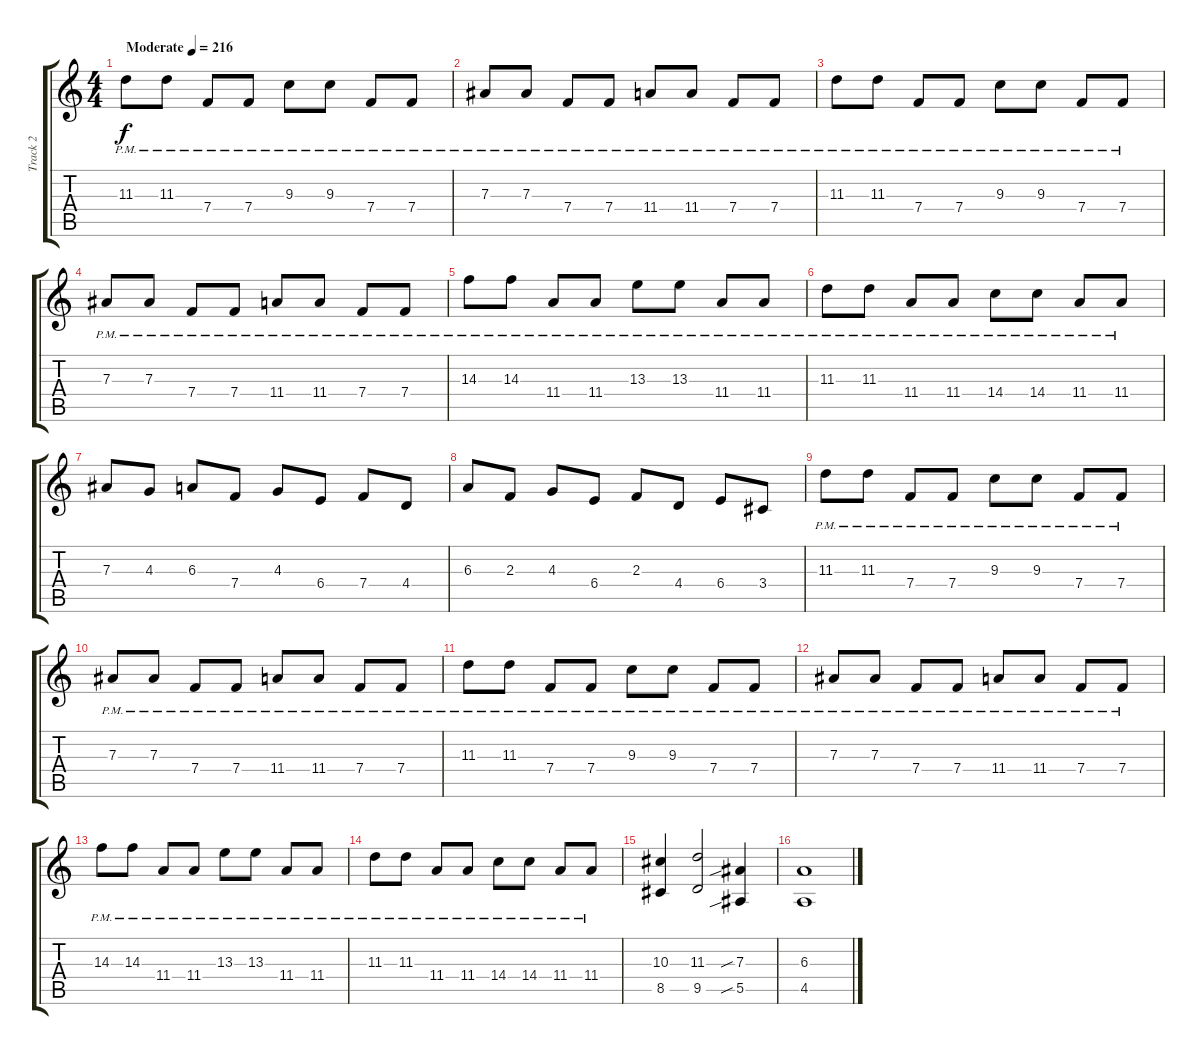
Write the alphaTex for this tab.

\track ("Track 2" "Track 2") {instrument overdrivenguitar}
\staff {score tabs}
\tuning (C4 G3 Eb3 Bb2 F2 C2) {hide}
\ts (4 4)
\tempo (216 "Moderate")
\clef g2
\ks c
11.3{pm}.8{dy f instrument overdrivenguitar} 11.3{pm}.8 7.4{pm}.8 7.4{pm}.8 9.3{pm}.8 9.3{pm}.8 7.4{pm}.8 7.4{pm}.8 |
7.3{pm}.8 7.3{pm}.8 7.4{pm}.8 7.4{pm}.8 11.4{pm}.8 11.4{pm}.8 7.4{pm}.8 7.4{pm}.8 |
11.3{pm}.8 11.3{pm}.8 7.4{pm}.8 7.4{pm}.8 9.3{pm}.8 9.3{pm}.8 7.4{pm}.8 7.4{pm}.8 |
7.3{pm}.8 7.3{pm}.8 7.4{pm}.8 7.4{pm}.8 11.4{pm}.8 11.4{pm}.8 7.4{pm}.8 7.4{pm}.8 |
14.3{pm}.8 14.3{pm}.8 11.4{pm}.8 11.4{pm}.8 13.3{pm}.8 13.3{pm}.8 11.4{pm}.8 11.4{pm}.8 |
11.3{pm}.8 11.3{pm}.8 11.4{pm}.8 11.4{pm}.8 14.4{pm}.8 14.4{pm}.8 11.4{pm}.8 11.4{pm}.8 |
7.3.8 4.3.8 6.3.8 7.4.8 4.3.8 6.4.8 7.4.8 4.4.8 |
6.3.8 2.3.8 4.3.8 6.4.8 2.3.8 4.4.8 6.4.8 3.4.8 |
11.3{pm}.8 11.3{pm}.8 7.4{pm}.8 7.4{pm}.8 9.3{pm}.8 9.3{pm}.8 7.4{pm}.8 7.4{pm}.8 |
7.3{pm}.8 7.3{pm}.8 7.4{pm}.8 7.4{pm}.8 11.4{pm}.8 11.4{pm}.8 7.4{pm}.8 7.4{pm}.8 |
11.3{pm}.8 11.3{pm}.8 7.4{pm}.8 7.4{pm}.8 9.3{pm}.8 9.3{pm}.8 7.4{pm}.8 7.4{pm}.8 |
7.3{pm}.8 7.3{pm}.8 7.4{pm}.8 7.4{pm}.8 11.4{pm}.8 11.4{pm}.8 7.4{pm}.8 7.4{pm}.8 |
14.3{pm}.8 14.3{pm}.8 11.4{pm}.8 11.4{pm}.8 13.3{pm}.8 13.3{pm}.8 11.4{pm}.8 11.4{pm}.8 |
11.3{pm}.8 11.3{pm}.8 11.4{pm}.8 11.4{pm}.8 14.4{pm}.8 14.4{pm}.8 11.4{pm}.8 11.4{pm}.8 |
(10.3 8.5).4 (11.3 9.5).2 (7.3{sib} 5.5{sib}).4 |
(6.3 4.5).1
